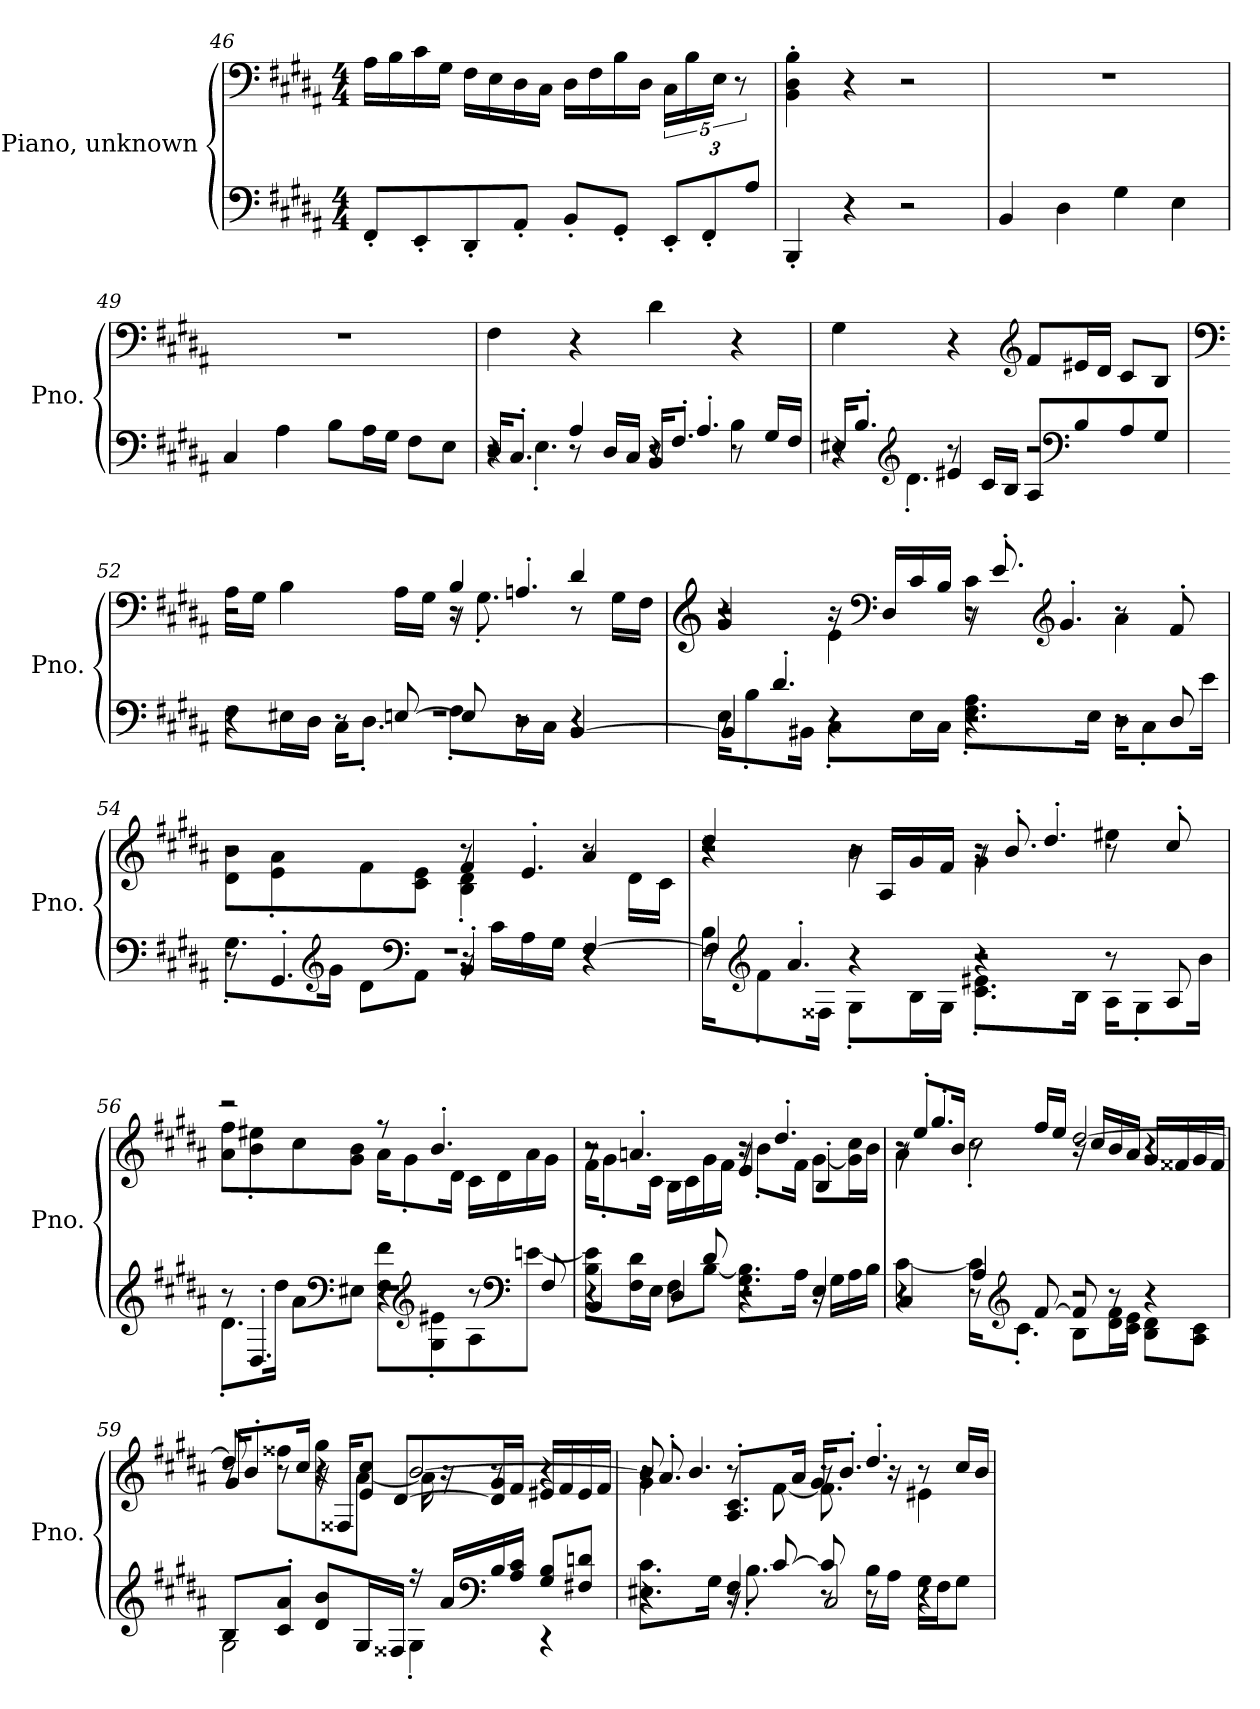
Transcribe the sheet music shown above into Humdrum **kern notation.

**kern	**kern
*part1	*part1
*staff2	*staff1
*I"Piano, unknown	*
*I'Pno.	*
*clefF4	*clefF4
*k[f#c#g#d#a#]	*k[f#c#g#d#a#]
*M4/4	*M4/4
=46	=46
8FF#'/L	16A#\LL
.	16B\
8EE'/	16c#\
.	16G#\JJ
8DD#'/	16F#\LL
.	16E\
8AA#'/J	16D#\
.	16C#\JJ
8BB'/L	16D#\LL
.	16F#\
8GG#'/J	16B\
.	16D#\JJ
*Xbrackettup	*
12EE'/L	20C#\LL
.	20B\
12FF#'/	.
.	20E\JJ
.	10r
12A#/J	.
=47	=47
4BBB'/	4BB\' 4D#\' 4B\'
4r	4r
2r	2r
!!LO:PB:g=z
=48	=48
4BB/	1r
4D#\	.
4G#\	.
4E\	.
=49	=49
4C#/	1r
4A#\	.
8B\L	.
16A#\L	.
16G#\JJ	.
8F#\L	.
8E\J	.
=50	=50
*^	*
*	*^	*
4r	8r	16D#/KL	4F#\
.	.	8.C#'/J	.
.	4.E'\	.	.
4A#/	.	8r	4r
.	.	16D#/LL	.
.	.	16C#/JJ	.
8r	4r	16BB/KL	4d#\
.	.	8.F#'/J	.
4.A#'/	.	.	.
.	4B\	8r	4r
.	.	16G#/LL	.
.	.	16F#/JJ	.
!!LO:LB:g=z
=51	=51	=51	=51
4r	8r	16E#X/KL	4G#\
.	.	8.B'/J	.
*clefG2	*	*	*
.	4.d#'\	.	.
4e#X/	.	8r	4r
.	.	16c#/LL	.
.	.	16B/JJ	.
*	*	*	*clefG2
2r	2r	8A#/L	8f#/L
*clefF4	*	*	*
.	.	8B/	16e#X/L
.	.	.	16d#/JJ
.	.	8A#/	8c#/L
.	.	8G#/J	8B/J
=52	=52	=52	=52
*	*	*	*clefF4
*	*	*	*^
*	*	*	*	*^
1r	8F#\L	4r	2r	16A#\LL	2r
.	.	.	.	16G#\JJ	.
.	16E#X\L	.	.	4B\	.
.	16D#\JJ	.	.	.	.
.	16C#\KL	8r	.	.	.
.	8.D#'\J	.	.	.	.
.	.	[8En/	.	16A#\LL	.
.	.	.	.	16G#\JJ	.
.	8F#'\L	8E/]	4B/	16r	8r
.	.	.	.	8.G#'\	.
.	16D#\L	8r	.	.	4.An'/
.	16C#\JJ	.	.	.	.
.	4r	[4BB/	4d#/	8r	.
.	.	.	.	16G#\LL	.
.	.	.	.	16F#\JJ	.
!!LO:LB:g=z	!!	!!
=53	=53	=53	=53	=53	=53
*	*	*	*clefG2	*	*
8r	16E\KL	4BB/]	2r	4r	4g#/
.	8B'\	.	.	.	.
4.d#'/	.	.	.	.	.
.	16BB#X\Jk	.	.	.	.
.	8C#'\L	4r	.	4e\	16r
*	*	*	*clefF4	*	*
.	.	.	.	.	16D#/LL
.	16E\L	.	.	.	16c#/
.	16C#\JJ	.	.	.	16B/JJ
2r	8.F#\' 8.A#\'L	4r	8r	4c#\	16r
.	.	.	.	.	8.e'/
*	*	*	*clefG2	*	*
.	.	.	4.g#'/	.	.
.	16E\Jk	.	.	.	.
.	16D#\KL	8r	.	4a#\	8r
.	8C#'\	.	.	.	.
.	.	8D#/	.	.	8f#'/
.	16e\Jk	.	.	.	.
=54	=54	=54	=54	=54	=54
1r	8.G#'\L	8r	2r	8d#\ 8b\L	2r
.	.	4.GG#'/	.	8e\' 8a#\'	.
*clefG2	*	*	*	*	*
.	16g#\Jk	.	.	.	.
.	8d#\L	.	.	8f#\	.
*clefF4	*	*	*	*	*
.	8AA#\J	.	.	8c#\ 8e\J	.
.	16r	4BB'/	4f#/	4B\' 4d#\'	8r
.	16c#\LL	.	.	.	.
.	16A#\	.	.	.	4.e'/
.	16G#\JJ	.	.	.	.
.	4r	[4F#/	4a#/	8r	.
.	.	.	.	16d#\LL	.
.	.	.	.	16c#\JJ	.
!!LO:LB:g=z	!!	!!
=55	=55	=55	=55	=55	=55
8r	16B\KL	4F#/]	2r	4r	4dd#/
*clefG2	*	*	*	*	*
.	8f#'\	.	.	.	.
4.a#'/	.	.	.	.	.
.	16F##X\Jk	.	.	.	.
.	8G#'\L	4r	.	4b\	16r
.	.	.	.	.	16A#/LL
.	16B\L	.	.	.	16g#/
.	16G#\JJ	.	.	.	16f#/JJ
2r	8.c#\' 8.e#X\'L	4r	8r	4g#\	16r
.	.	.	.	.	8.b'/
.	.	.	4.dd#'/	.	.
.	16B\Jk	.	.	.	.
.	16A#\KL	8r	.	4ee#X\	8r
.	8G#'\	.	.	.	.
.	.	8A#/	.	.	8cc#'/
.	16b\Jk	.	.	.	.
*	*	*	*	*v	*v
=56	=56	=56	=56	=56
1r	8.d#'\L	8r	2r	8a#\ 8ff#\L
.	.	4.D#'/	.	8b\' 8ee#X\'
.	16dd#\Jk	.	.	.
.	8a#\L	.	.	8cc#\
*clefF4	*	*	*	*
.	8E#X\J	.	.	8g#\ 8b\J
.	8F#\ 8f#\L	4r	8r	16a#\KL
.	.	.	.	8g#'\
*clefG2	*	*	*	*
.	8G#\' 8e#X\'	.	4.b'/	.
.	.	.	.	16d#\Jk
.	8A#\	8r	.	16c#\LL
.	.	.	.	16d#\
*clefF4	*	*	*	*
.	[8en\J	8F#/	.	16a#\
.	.	.	.	16g#\JJ
!!LO:LB:g=z
=57	=57	=57	=57	=57
*	*	*	*	*^
4r	8B\ 8e\]L	4BB/	2r	16f#\KL	8r
.	.	.	.	8g#'\	.
.	16F#\ 16d#\L	.	.	.	4.an'/
.	16E\JJ	.	.	16c#\Jk	.
8r	8F#\L	4D#/	.	16B\LL	.
.	.	.	.	16c#\	.
8d#/	[8B\J	.	.	16g#\	.
.	.	.	.	16f#\JJ	.
2r	8.G#\ 8.B\]L	4r	8r	16r	4e/
.	.	.	.	8b'\L	.
.	.	.	4.dd#'/	.	.
.	16A#\Jk	.	.	16f#\Jk	.
.	16r	4E/	.	[8g#\L	4B'/
.	16G#\LL	.	.	.	.
.	16A#\	.	.	16g#\] 16cc#\L	.
.	16B\JJ	.	.	16b\JJ	.
=58	=58	=58	=58	=58	=58
4r	[4c#\	4C#/	8r	4a#\	16r
.	.	.	.	.	8ee'/L
.	.	.	4.gg#'/	.	.
.	.	.	.	.	16b/Jk
8r	16c#\KL]	4A#/	.	2cc#'\	8r
*clefG2	*	*	*	*	*
.	8.c#'\J	.	.	.	.
[8f#/	.	.	.	.	16ff#/LL
.	.	.	.	.	16ee/JJ
8f#/]	8B\L	2r	[2dd#/	.	16r
.	.	.	.	.	16cc#/LL
8r	16d#\ 16f#\L	.	.	.	16b/
.	16c#\ 16e\JJ	.	.	.	16a#/JJ
4r	8B\ 8d#\L	.	.	4r	16g#/LL
.	.	.	.	.	16f##X/
.	8A#\ 8c#\J	.	.	.	16g#/
.	.	.	.	.	16f##/JJ
*	*v	*v	*	*	*
!!LO:LB:g=z	!!	!!
=59	=59	=59	=59	=59
8B/L	2G#\	8dd#/]	8r	16g#/KL
.	.	.	.	8b'/
8c#/' 8a#/'J	.	8r	8ff##X\L	.
.	.	.	.	16cc#/Jk
8d#/ 8b/L	.	4r	8gg#\	16r
.	.	.	.	16F##X/KL
16G#/L	.	.	[8a#\J	8e/ 8cc#/J
16F##X/JJ	.	.	.	.
16r	4G#'\	[2b/	16a#\]	[8d#/L
16a#/LL	.	.	16r	.
*clefF4	*	*	*	*
16B/	.	.	8r	16d#/] 16g#/L
16A#/ 16c#/JJ	.	.	.	16f#/JJ
8G#/ 8B/L	4r	.	4r	16e#X/LL
.	.	.	.	16f#/
8F#X/ 8dn/J	.	.	.	16e#/
.	.	.	.	16f#/JJ
!!LO:PB:g=z	!!	!!
=60	=60	=60	=60	=60
*	*^	*	*	*
4r	8.E#X\ 8.c#\L	4r	8b/]	4g#\	16r
.	.	.	.	.	8.a#'/
.	.	.	4.b/	.	.
.	16G#\Jk	.	.	.	.
8r	16r	4F#/	.	8r	8.A#/' 8.c#/'L
.	8.B'\	.	.	.	.
[8c#/	.	.	.	[8f#\	.
.	.	.	.	.	16a#/Jk
8c#/]	8r	2C#/	8r	8.f#\]	16g#/KL
.	.	.	.	.	8.b'/J
8r	16B\LL	.	4.dd#'/	.	.
.	16A#\JJ	.	.	16r	.
4r	16G#\LL	.	.	4e#X\	8r
.	16F#\J	.	.	.	.
.	8G#\J	.	.	.	16cc#/LL
.	.	.	.	.	16b/JJ
*v	*v	*v	*	*	*
*	*v	*v	*v
=	=
*-	*-
